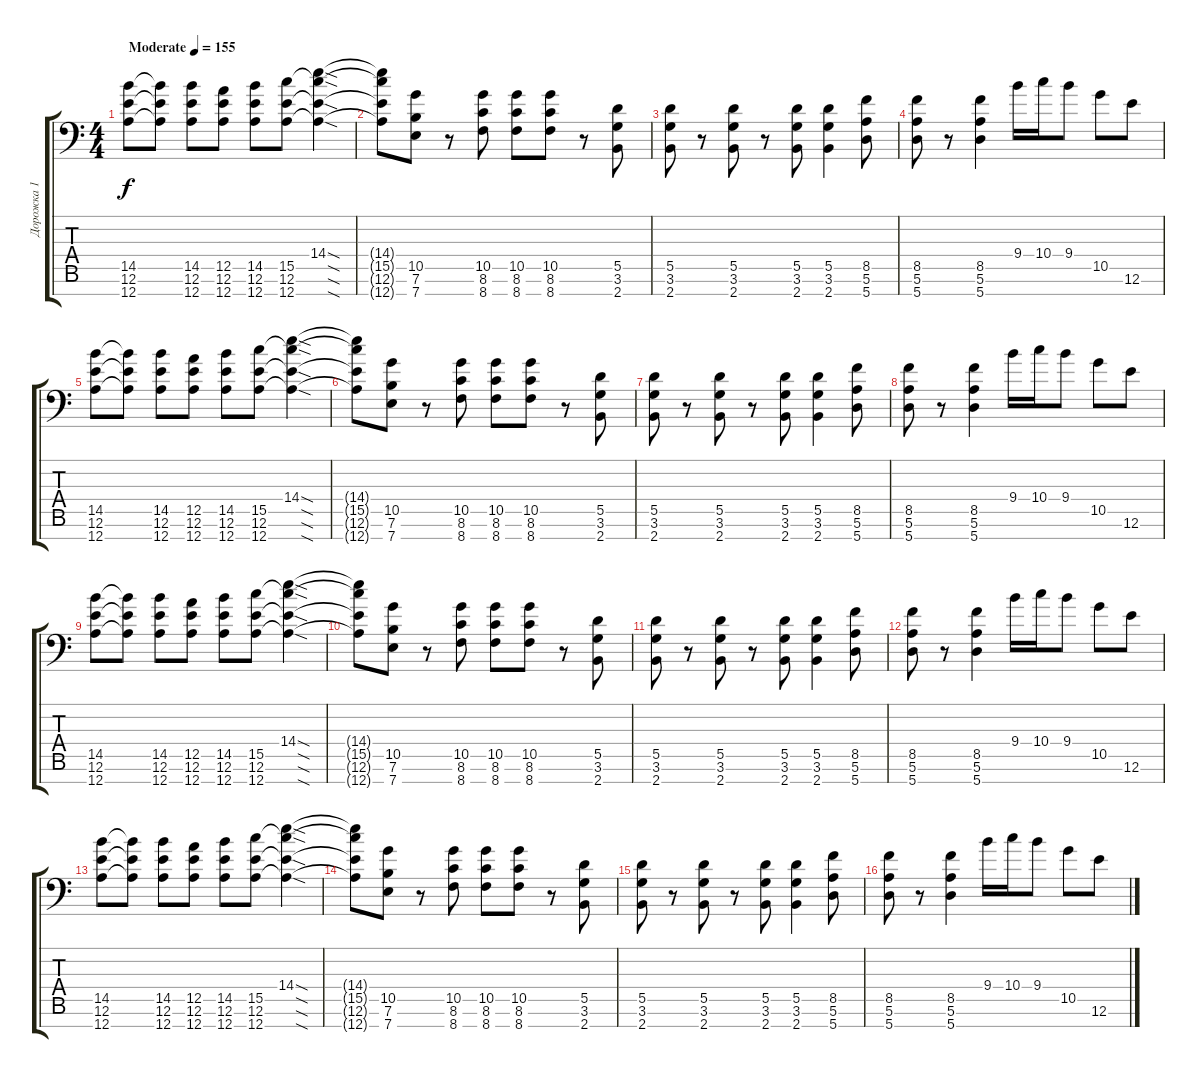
\track ("Дорожка 1" "Дорожка 1") {instrument distortionguitar}
\staff {score tabs}
\tuning (E4 B3 G3 D3 A2 E2 A1) {hide}
\ts (4 4)
\tempo (155 "Moderate")
\clef f4
\ks c
(14.5 12.6 12.7).8{dy f instrument distortionguitar} (14.5{t} 12.6{t} 12.7{t}).8 (14.5 12.6 12.7).8 (12.5 12.6 12.7).8 (14.5 12.6 12.7).8 (15.5 12.6 12.7).8 (14.4{sod} 15.5{sod t} 12.6{sod t} 12.7{sod t}).4 |
(14.4{t} 15.5{t} 12.6{t} 12.7{t}).8 (10.5 7.6 7.7).8 r.8 (10.5 8.6 8.7).8 (10.5 8.6 8.7).8 (10.5 8.6 8.7).8 r.8 (5.5 3.6 2.7).8 |
(5.5 3.6 2.7).8 r.8 (5.5 3.6 2.7).8 r.8 (5.5 3.6 2.7).8 (5.5 3.6 2.7).4 (8.5 5.6 5.7).8 |
(8.5 5.6 5.7).8 r.8 (8.5 5.6 5.7).4 9.4.16 10.4.16 9.4.8 10.5.8 12.6.8 |
(14.5 12.6 12.7).8 (14.5{t} 12.6{t} 12.7{t}).8 (14.5 12.6 12.7).8 (12.5 12.6 12.7).8 (14.5 12.6 12.7).8 (15.5 12.6 12.7).8 (14.4{sod} 15.5{sod t} 12.6{sod t} 12.7{sod t}).4 |
(14.4{t} 15.5{t} 12.6{t} 12.7{t}).8 (10.5 7.6 7.7).8 r.8 (10.5 8.6 8.7).8 (10.5 8.6 8.7).8 (10.5 8.6 8.7).8 r.8 (5.5 3.6 2.7).8 |
(5.5 3.6 2.7).8 r.8 (5.5 3.6 2.7).8 r.8 (5.5 3.6 2.7).8 (5.5 3.6 2.7).4 (8.5 5.6 5.7).8 |
(8.5 5.6 5.7).8 r.8 (8.5 5.6 5.7).4 9.4.16 10.4.16 9.4.8 10.5.8 12.6.8 |
(14.5 12.6 12.7).8 (14.5{t} 12.6{t} 12.7{t}).8 (14.5 12.6 12.7).8 (12.5 12.6 12.7).8 (14.5 12.6 12.7).8 (15.5 12.6 12.7).8 (14.4{sod} 15.5{sod t} 12.6{sod t} 12.7{sod t}).4 |
(14.4{t} 15.5{t} 12.6{t} 12.7{t}).8 (10.5 7.6 7.7).8 r.8 (10.5 8.6 8.7).8 (10.5 8.6 8.7).8 (10.5 8.6 8.7).8 r.8 (5.5 3.6 2.7).8 |
(5.5 3.6 2.7).8 r.8 (5.5 3.6 2.7).8 r.8 (5.5 3.6 2.7).8 (5.5 3.6 2.7).4 (8.5 5.6 5.7).8 |
(8.5 5.6 5.7).8 r.8 (8.5 5.6 5.7).4 9.4.16 10.4.16 9.4.8 10.5.8 12.6.8 |
(14.5 12.6 12.7).8 (14.5{t} 12.6{t} 12.7{t}).8 (14.5 12.6 12.7).8 (12.5 12.6 12.7).8 (14.5 12.6 12.7).8 (15.5 12.6 12.7).8 (14.4{sod} 15.5{sod t} 12.6{sod t} 12.7{sod t}).4 |
(14.4{t} 15.5{t} 12.6{t} 12.7{t}).8 (10.5 7.6 7.7).8 r.8 (10.5 8.6 8.7).8 (10.5 8.6 8.7).8 (10.5 8.6 8.7).8 r.8 (5.5 3.6 2.7).8 |
(5.5 3.6 2.7).8 r.8 (5.5 3.6 2.7).8 r.8 (5.5 3.6 2.7).8 (5.5 3.6 2.7).4 (8.5 5.6 5.7).8 |
(8.5 5.6 5.7).8 r.8 (8.5 5.6 5.7).4 9.4.16 10.4.16 9.4.8 10.5.8 12.6.8
